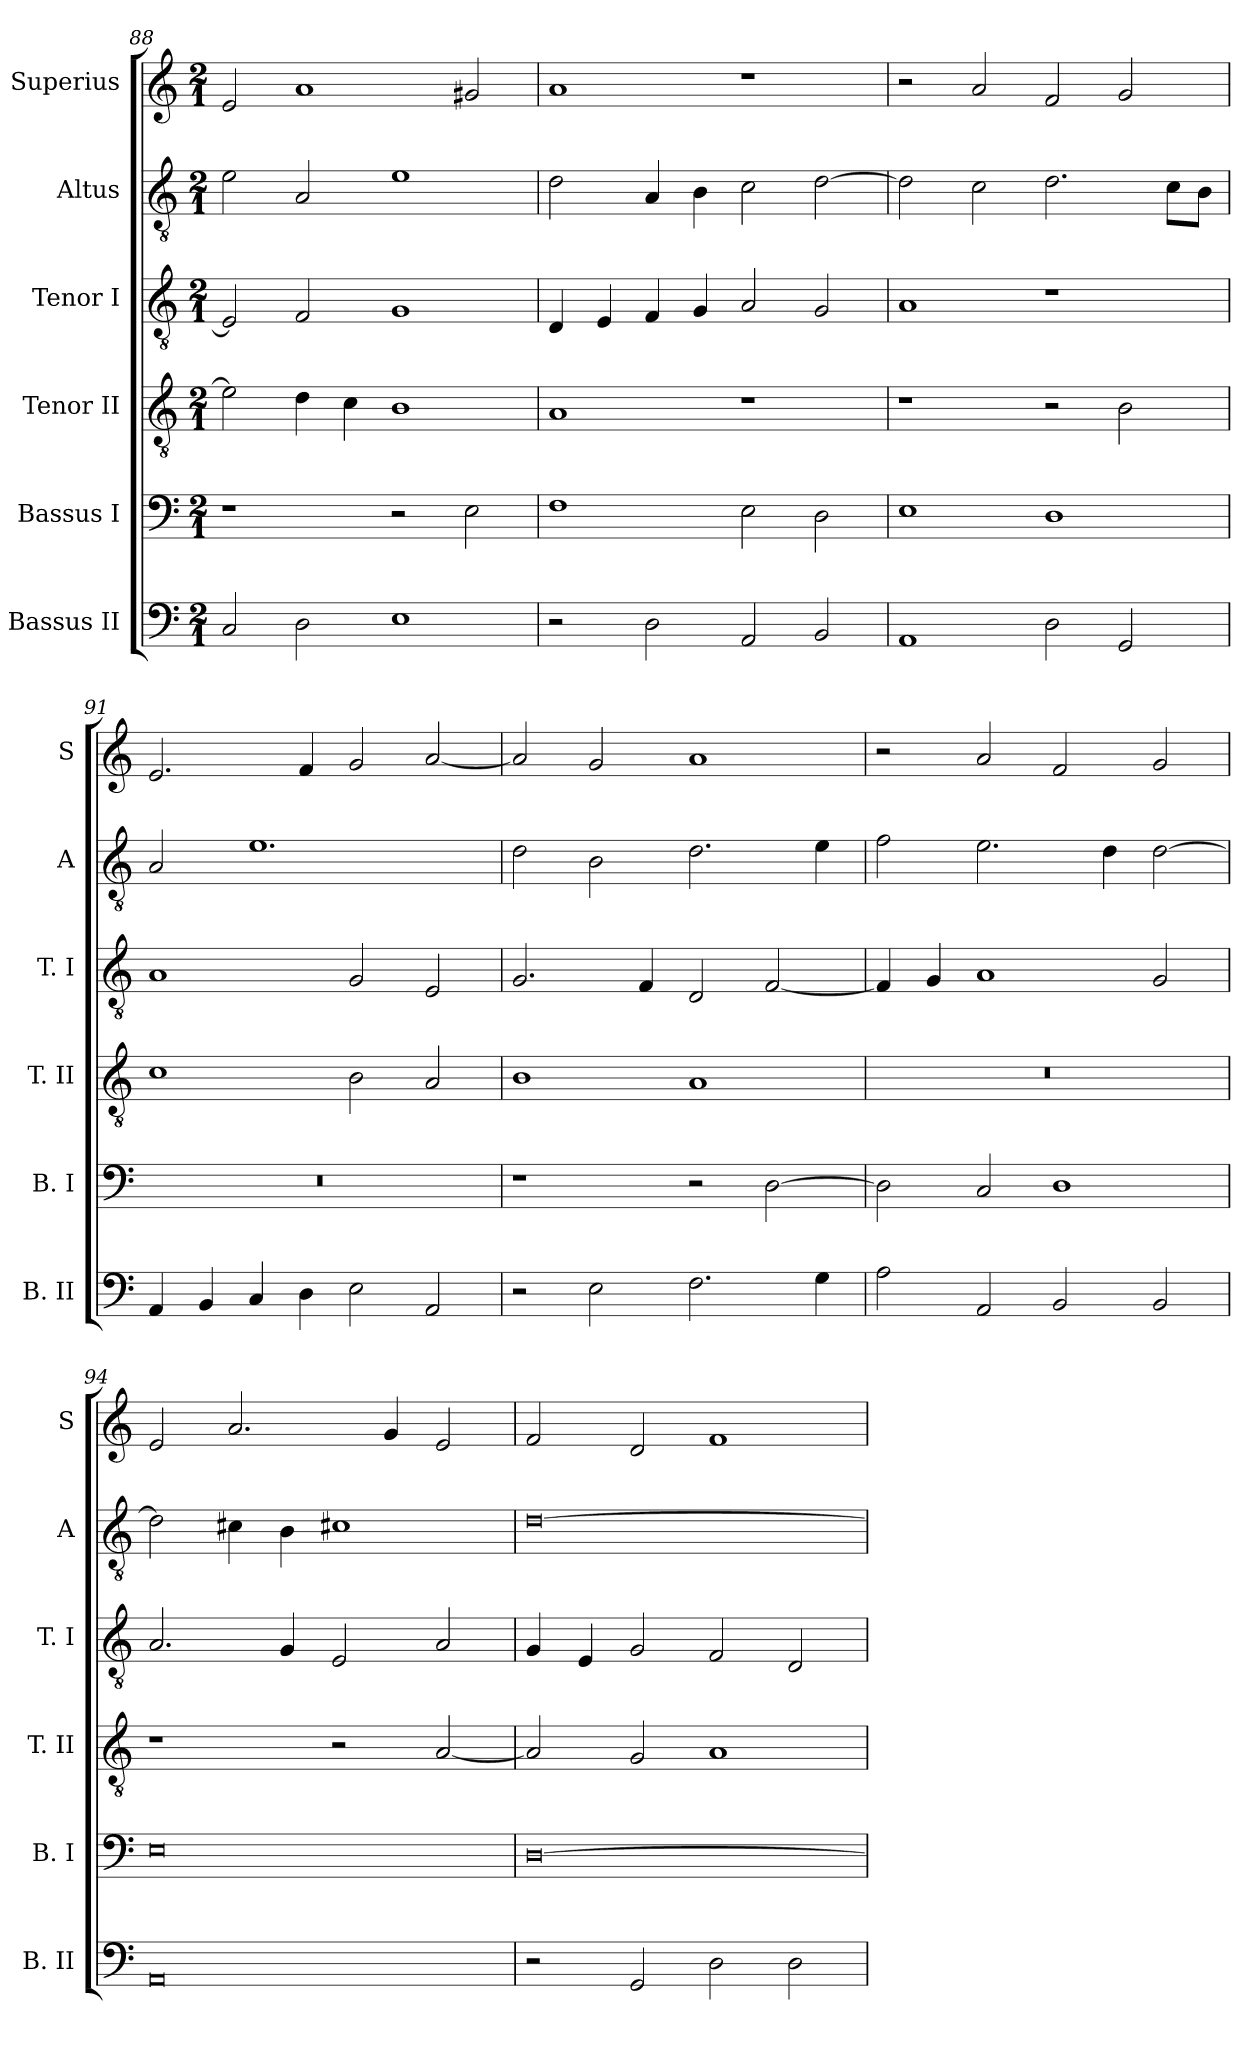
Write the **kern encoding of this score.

**kern	**kern	**kern	**kern	**kern	**kern
*part6	*part5	*part4	*part3	*part2	*part1
*staff6	*staff5	*staff4	*staff3	*staff2	*staff1
*I"Bassus II	*I"Bassus I	*I"Tenor II	*I"Tenor I	*I"Altus	*I"Superius
*I'B. II	*I'B. I	*I'T. II	*I'T. I	*I'A	*I'S
*clefF4	*clefF4	*clefGv2	*clefGv2	*clefGv2	*clefG2
*k[]	*k[]	*k[]	*k[]	*k[]	*k[]
*C:	*C:	*C:	*C:	*C:	*C:
*M2/1	*M2/1	*M2/1	*M2/1	*M2/1	*M2/1
=88	=88	=88	=88	=88	=88
2C	1r	2e]	2E]	2e	2e
2D	.	4d	2F	2A	1a
.	.	4c	.	.	.
1E	2r	1B	1G	1e	.
.	2E	.	.	.	2g#X
=89	=89	=89	=89	=89	=89
2r	1F	1A	4D	2d	1a
.	.	.	4E	.	.
2D	.	.	4F	4A	.
.	.	.	4G	4B	.
2AA	2E	1r	2A	2c	1r
2BB	2D	.	2G	[2d	.
=90	=90	=90	=90	=90	=90
1AA	1E	1r	1A	2d]	2r
.	.	.	.	2c	2a
2D	1D	2r	1r	2.d	2f
2GG	.	2B	.	.	2g
.	.	.	.	8cL	.
.	.	.	.	8BJ	.
=91	=91	=91	=91	=91	=91
4AA	0r	1c	1A	2A	2.e
4BB	.	.	.	.	.
4C	.	.	.	1.e	.
4D	.	.	.	.	4f
2E	.	2B	2G	.	2g
2AA	.	2A	2E	.	[2a
=92	=92	=92	=92	=92	=92
2r	1r	1B	2.G	2d	2a]
2E	.	.	.	2B	2g
.	.	.	4F	.	.
2.F	2r	1A	2D	2.d	1a
.	[2D	.	[2F	.	.
4G	.	.	.	4e	.
=93	=93	=93	=93	=93	=93
2A	2D]	0r	4F]	2f	2r
.	.	.	4G	.	.
2AA	2C	.	1A	2.e	2a
2BB	1D	.	.	.	2f
.	.	.	.	4d	.
2BB	.	.	2G	[2d	2g
=94	=94	=94	=94	=94	=94
0AA	0E	1r	2.A	2d]	2e
.	.	.	.	4c#X	2.a
.	.	.	4G	4B	.
.	.	2r	2E	1c#X	.
.	.	.	.	.	4g
.	.	[2A	2A	.	2e
=95	=95	=95	=95	=95	=95
2r	[0D	2A]	4G	[0d	2f
.	.	.	4E	.	.
2GG	.	2G	2G	.	2d
2D	.	1A	2F	.	1f
2D	.	.	2D	.	.
=	=	=	=	=	=
*-	*-	*-	*-	*-	*-
